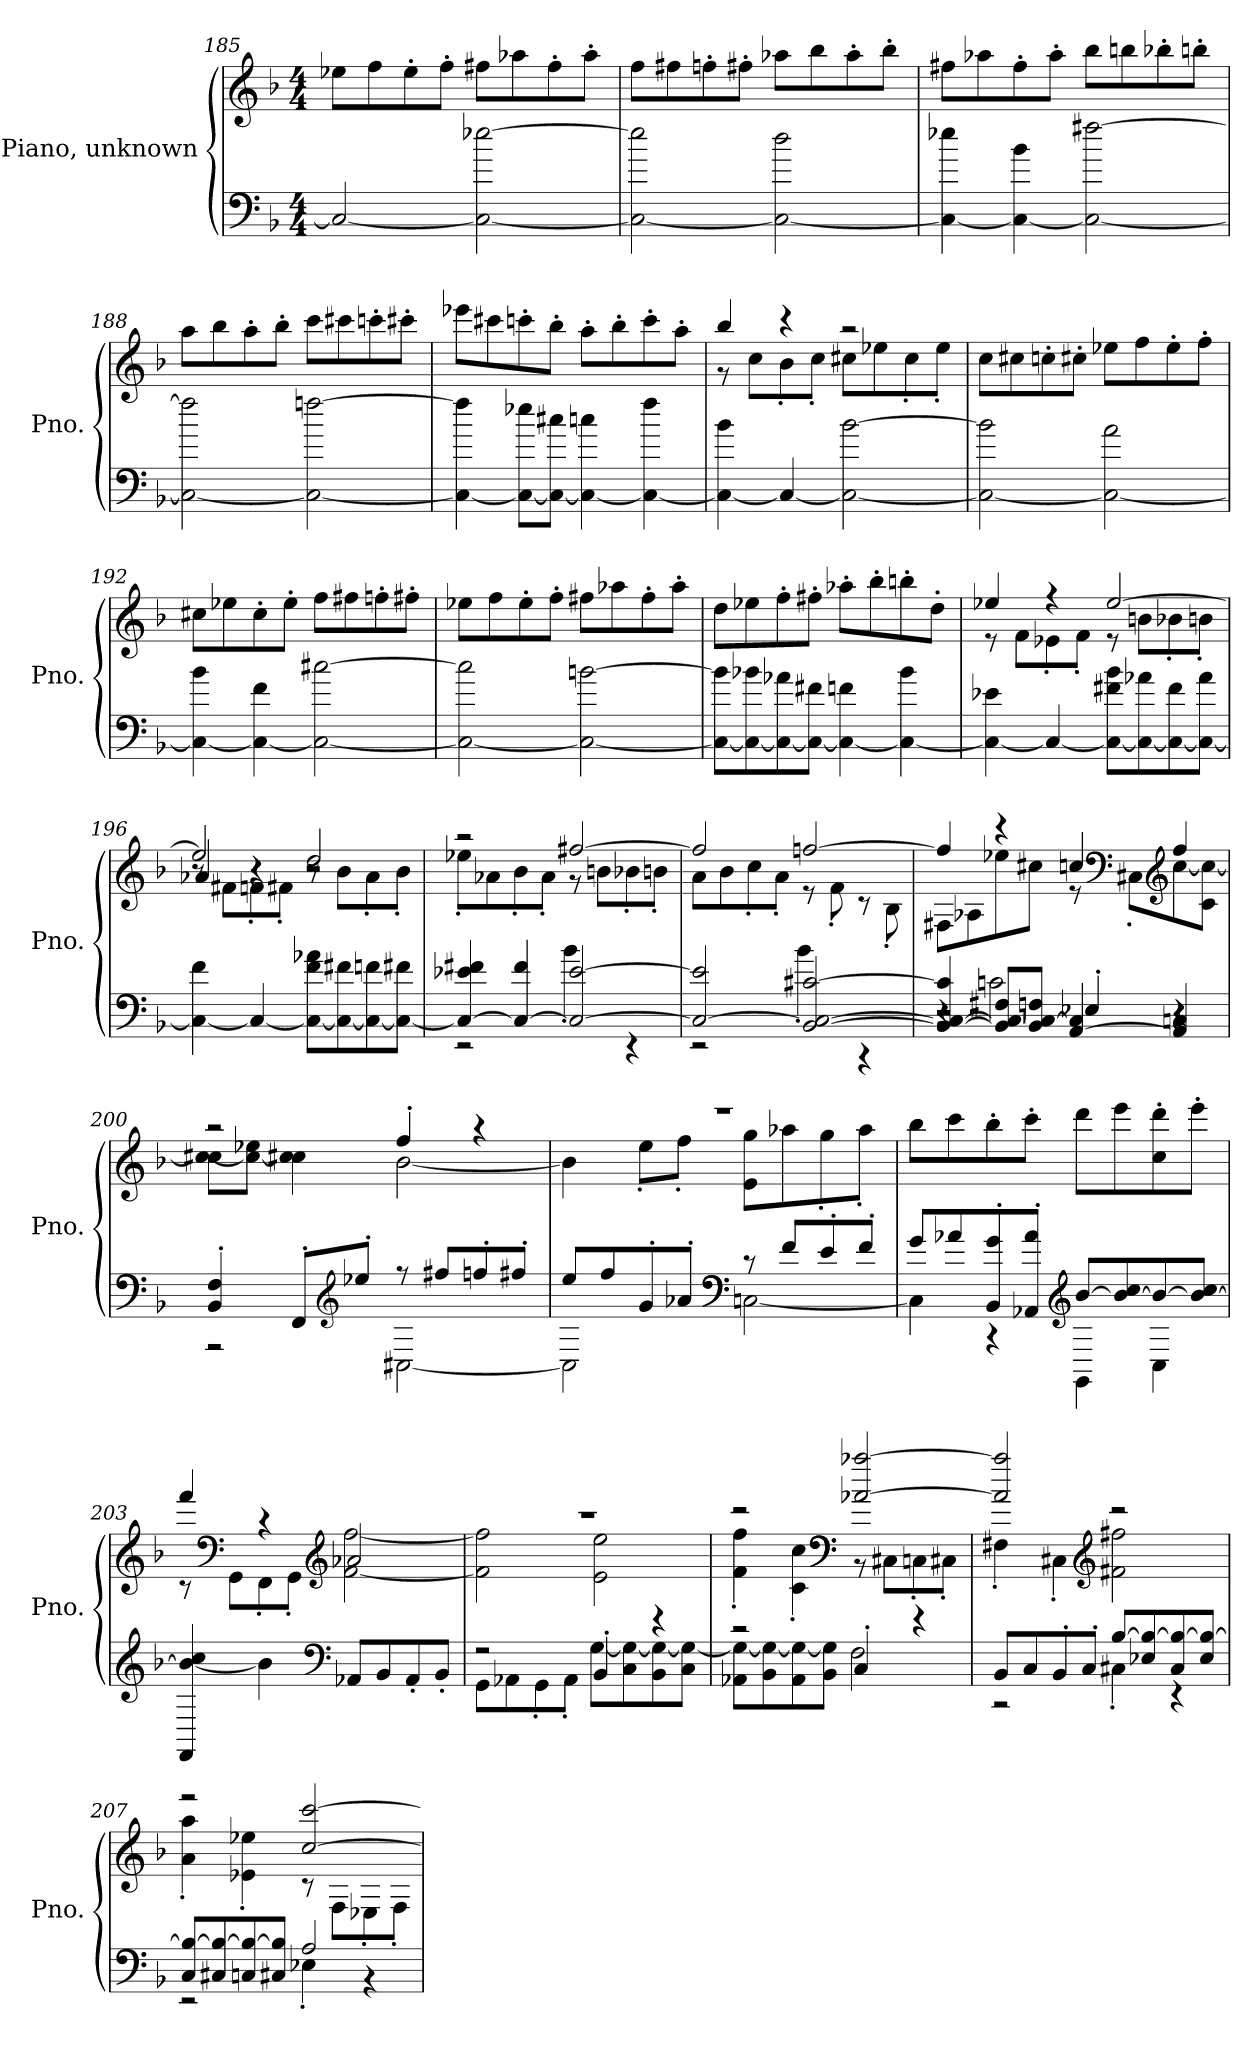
**kern	**kern
*part1	*part1
*staff2	*staff1
*I"Piano, unknown	*
*I'Pno.	*
*clefF4	*clefG2
*k[b-]	*k[b-]
*M4/4	*M4/4
=185	=185
2C#/_	8ee-X\L
.	8ff\
.	8ee-'\
.	8ff'\J
2C#\_ [2ee-X\	8ff#X\L
.	8aa-X\
.	8ff#'\
.	8aa-'\J
!!LO:LB:g=z
=186	=186
2C#\_ 2ee-\]	8ff\L
.	8ff#X\
.	8ffn'\
.	8ff#X'\J
2C#\_ 2dd\	8aa-X\L
.	8bb-\
.	8aa-'\
.	8bb-'\J
=187	=187
4C#\_ 4ee-X\	8ff#X\L
.	8aa-X\
4C#\_ 4b-\	8ff#'\
.	8aa-'\J
2C#\_ [2ff#X\	8bb-\L
.	8bbn\
.	8bb-X'\
.	8bbn'\J
=188	=188
2C#\_ 2ff#\]	8aa\L
.	8bb-\
.	8aa'\
.	8bb-'\J
2C#\_ [2ffn\	8ccc\L
.	8ccc#X\
.	8cccn'\
.	8ccc#X'\J
!!LO:LB:g=z
=189	=189
4C#\_ 4ff\]	8eee-X\L
.	8ccc#X\
8C#\_ 8ee-X\L	8cccn'\
8C#\_ 8cc#X\J	8bb-'\J
4C#\_ 4ccn\	8aa'\L
.	8bb-'\
4C#\_ 4ff\	8ccc'\
.	8aa'\J
=190	=190
*	*^
4C#\_ 4b-\	4bb-/	8r
.	.	8cc\L
4C#/_	4r	8b-'\
.	.	8cc'\J
2C#\_ [2b-\	2r	8cc#X\L
.	.	8ee-X\
.	.	8cc#'\
.	.	8ee-'\J
*	*v	*v
=191	=191
2C#\_ 2b-\]	8cc\L
.	8cc#X\
.	8ccn'\
.	8cc#X'\J
2C#\_ 2a\	8ee-X\L
.	8ff\
.	8ee-'\
.	8ff'\J
!!LO:PB:g=z
=192	=192
4C#\_ 4b-\	8cc#X\L
.	8ee-X\
4C#\_ 4f\	8cc#'\
.	8ee-'\J
2C#\_ [2cc#X\	8ff\L
.	8ff#X\
.	8ffn'\
.	8ff#X'\J
=193	=193
2C#\_ 2cc#\]	8ee-X\L
.	8ff\
.	8ee-'\
.	8ff'\J
2C#\_ [2bn\	8ff#X\L
.	8aa-X\
.	8ff#'\
.	8aa-'\J
=194	=194
8C#\_ 8b\]L	8dd\L
8C#\_ 8b-X\	8ee-X\
8C#\_ 8a-X\	8ff'\
8C#\_ 8f#X\J	8ff#X'\J
4C#\_ 4fn\	8aa-X'\L
.	8bb-'\
4C#\_ 4b-\	8bbn'\
.	8dd'\J
!!LO:LB:g=z
=195	=195
*	*^
4C#\_ 4e-X\	4ee-X/	8r
.	.	8f\L
4C#/_	4r	8e-X'\
.	.	8f'\J
8C#\_ 8f#X\ 8b-\L	[2ee-/	8r
8C#\_ 8a-X\	.	8bn\L
8C#\_ 8f#\	.	8b-X'\
8C#\_ 8a-\J	.	8bn'\J
=196	=196	=196
*	*	*^
4C#\_ 4f\	2ee-/]	8r	4a-X/
.	.	8f#X\L	.
4C#/_	.	8fn'\	4r
.	.	8f#X'\J	.
8C#\_ 8f\ 8a-X\L	2dd/	8r	2r
8C#\_ 8f#X\	.	8b-\L	.
8C#\_ 8fn\	.	8a-'\	.
8C#\_ 8f#X\J	.	8b-'\J	.
*	*	*v	*v
=197	=197	=197
*^	*	*
4C#/_ 4e-X/ 4f#X/	2r	2r	8ee-X'\L
.	.	.	8a-X\
4C#/_ 4f#/	.	.	8b-'\
.	.	.	8a-'\J
2C#/_ [2e-/	4b-'\	[2ff#X/	8r
.	.	.	8bn\L
.	4r	.	8b-X'\
.	.	.	8bn'\J
!!LO:LB:g=z	!!
=198	=198	=198	=198
2C#/_ 2e-/]	2r	2ff#/]	8a\L
.	.	.	8b-\
.	.	.	8cc'\
.	.	.	8a'\J
[2BB-/ 2C#/_ [2c#X/	4b-'\	[2ffn/	8r
.	.	.	8f'\
.	4r	.	8r
.	.	.	8B-'\
=199	=199	=199	=199
*	*^	*	*
4BB-/_ 4C#/_ 4c#/]	4r	2r	4ff/]	8F#X\L
.	.	.	.	8A-X\
8BB-/_ 8C#/_ 8F#X/L	2cn\	.	4r	8ee-X\
8BB-/] 8C#/_ 8Fn/J	.	.	.	8cc#X\J
[4AA/ 4C#/]	.	4E-X'/	4ccn/	8r
*	*	*	*clefF4	*
.	.	.	.	8C#X'\L
*	*	*	*clefG2	*
4AA/] 4Cn/	4r	4r	4ff/	[8cc\
.	.	.	.	8c\ 8cc\_J
*	*v	*v	*	*
=200	=200	=200	=200
4BB-/' 4F/'	2r	2r	8cc\_ 8cc#X\L
.	.	.	8cc\_ 8ee-X\J
8FF'/L	.	.	4cc\] 4cc#X\
*clefG2	*	*	*
8ee-X'/J	.	.	.
8r	[2C#X\	4ff'/	[2b-\
8ff#X/L	.	.	.
8ffn'/	.	4r	.
8ff#X'/J	.	.	.
!!LO:LB:g=z	!!
=201	=201	=201	=201
8ee/L	2C#\]	1r	4b-\]
8ff/	.	.	.
8g'/	.	.	8ee'\L
8a-X'/J	.	.	8ff'\J
*clefF4	*	*	*
8r	[2Cn\	.	8e\ 8gg\L
8f/L	.	.	8aa-X\
8e'/	.	.	8gg'\
8f'/J	.	.	8aa-'\J
*	*	*v	*v
=202	=202	=202
8g/L	4C\]	8bb-\L
8a-X/	.	8ccc\
8BB-/' 8g/'	4r	8bb-'\
8AA-X/' 8a-/'J	.	8ccc'\J
*clefG2	*	*
[8b-/L	4GG\	8ddd\L
8b-/_ 8cc/	.	8eee\
8b-/_	4C\	8cc\' 8ddd\'
8b-/_ 8cc/J	.	8eee'\J
*v	*v	*
=203	=203
*	*^
4FF/ 4b-/_ 4cc/	4fff/	8r
*	*clefF4	*
.	.	8GG\L
4b-\]	4r	8FF'\
.	.	8GG'\J
*clefF4	*clefG2	*
8AA-X/L	2a-X/	[2f\ [2ff\
8BB-/	.	.
8AA-'/	.	.
8BB-'/J	.	.
!!LO:LB:g=z	!!
=204	=204	=204
*^	*	*
2r	8GG\L	1r	2f\] 2ff\]
.	8AA-X\	.	.
.	8GG'\	.	.
.	8AA-'\J	.	.
4BB-'/	[8G\L	.	2e\ 2ee\
.	8C\ 8G\_	.	.
4r	8BB-\ 8G\_	.	.
.	8C\ 8G\_J	.	.
=205	=205	=205	=205
2r	8AA-X\ 8G\_L	2r	4f\' 4ff\'
.	8BB-\ 8G\_	.	.
.	8AA-\ 8G\_	.	4c\' 4cc\'
.	8BB-\ 8G\]J	.	.
*	*	*clefF4	*
4C'/	2F\	[2a-X/ [2aa-X/	8r
.	.	.	8C#X\L
4r	.	.	8Cn'\
.	.	.	8C#X'\J
=206	=206	=206	=206
8BB-/L	2r	2a-/] 2aa-/]	4F#X'\
8C/	.	.	.
8BB-'/	.	.	4C#X'\
8C'/J	.	.	.
*	*	*clefG2	*
[8B-/L	4C#X'\	2r	2f#X\ 2ff#X\
8E-X/ 8B-/_	.	.	.
8C#/ 8B-/_	4r	.	.
8E-/ 8B-/_J	.	.	.
!!LO:LB:g=z	!!
=207	=207	=207	=207
8C/ 8B-/_L	2r	2r	4a\' 4aa\'
8C#X/ 8B-/_	.	.	.
8Cn/ 8B-/_	.	.	4e-X\' 4ee-X\'
8C#X/ 8B-/]J	.	.	.
2A/	4E-X'\	[2cc/ [2ccc/	8r
.	.	.	8F\L
.	4r	.	8E-X'\
.	.	.	8F'\J
*v	*v	*	*
*	*v	*v
=	=
*-	*-
